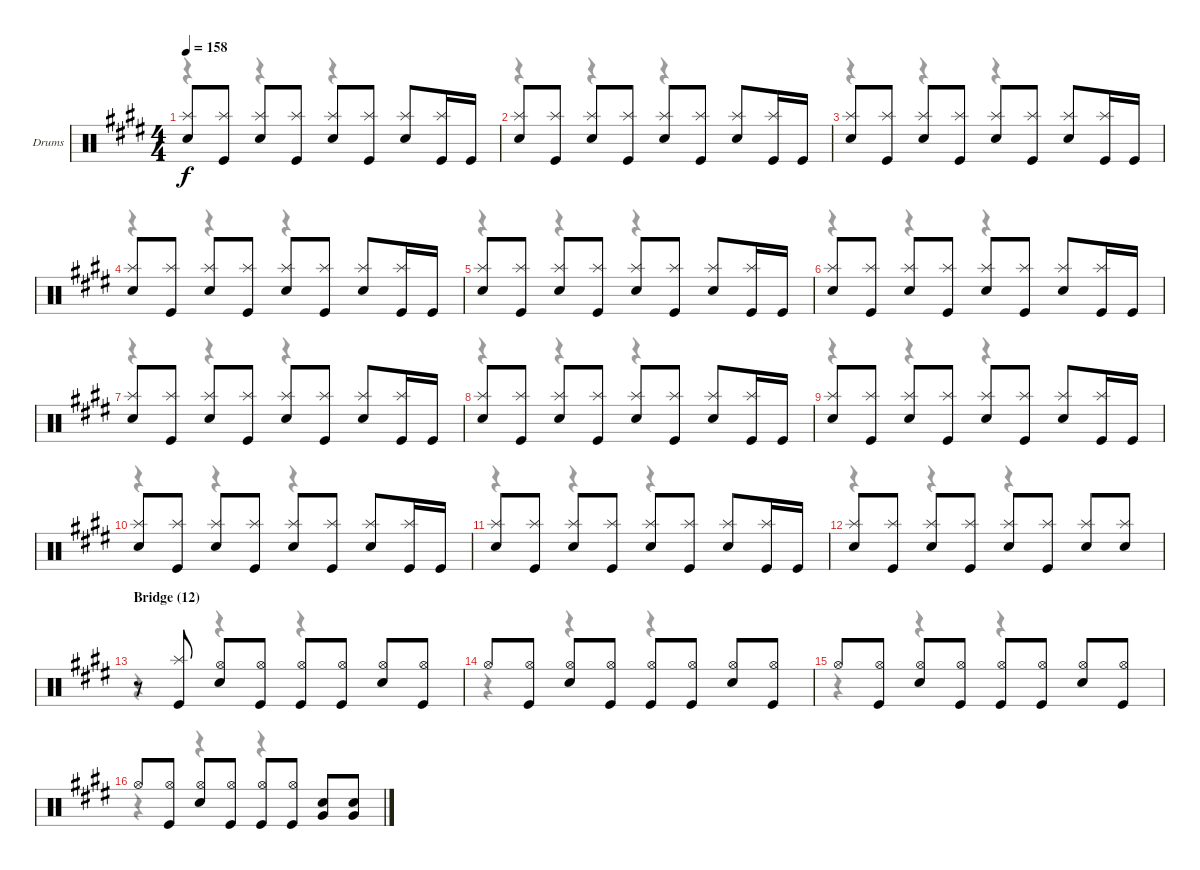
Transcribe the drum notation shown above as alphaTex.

\bracketExtendMode groupsimilarinstruments
\firstSystemTrackNameOrientation horizontal
\otherSystemsTrackNameOrientation horizontal
\track ("Drumkit" "Drums") {instrument percussion}
\staff {score}
\articulation defaults
\voice
\ts (4 4)
\tempo 158
\clef neutral
\ks e
("Splash (hit)" "Snare (hit) 2").8{dy f} ("Splash (hit)" "Kick (hit)").8 ("Splash (hit)" "Snare (hit) 2").8 ("Splash (hit)" "Kick (hit)").8 ("Splash (hit)" "Snare (hit) 2").8 ("Splash (hit)" "Kick (hit)").8 ("Splash (hit)" "Snare (hit) 2").8 ("Splash (hit)" "Kick (hit)").16 "Kick (hit)".16 |
("Splash (hit)" "Snare (hit) 2").8 ("Splash (hit)" "Kick (hit)").8 ("Splash (hit)" "Snare (hit) 2").8 ("Splash (hit)" "Kick (hit)").8 ("Splash (hit)" "Snare (hit) 2").8 ("Splash (hit)" "Kick (hit)").8 ("Splash (hit)" "Snare (hit) 2").8 ("Splash (hit)" "Kick (hit)").16 "Kick (hit)".16 |
("Splash (hit)" "Snare (hit) 2").8 ("Splash (hit)" "Kick (hit)").8 ("Splash (hit)" "Snare (hit) 2").8 ("Splash (hit)" "Kick (hit)").8 ("Splash (hit)" "Snare (hit) 2").8 ("Splash (hit)" "Kick (hit)").8 ("Splash (hit)" "Snare (hit) 2").8 ("Splash (hit)" "Kick (hit)").16 "Kick (hit)".16 |
("Splash (hit)" "Snare (hit) 2").8 ("Splash (hit)" "Kick (hit)").8 ("Splash (hit)" "Snare (hit) 2").8 ("Splash (hit)" "Kick (hit)").8 ("Splash (hit)" "Snare (hit) 2").8 ("Splash (hit)" "Kick (hit)").8 ("Splash (hit)" "Snare (hit) 2").8 ("Splash (hit)" "Kick (hit)").16 "Kick (hit)".16 |
("Splash (hit)" "Snare (hit) 2").8 ("Splash (hit)" "Kick (hit)").8 ("Splash (hit)" "Snare (hit) 2").8 ("Splash (hit)" "Kick (hit)").8 ("Splash (hit)" "Snare (hit) 2").8 ("Splash (hit)" "Kick (hit)").8 ("Splash (hit)" "Snare (hit) 2").8 ("Splash (hit)" "Kick (hit)").16 "Kick (hit)".16 |
("Splash (hit)" "Snare (hit) 2").8 ("Splash (hit)" "Kick (hit)").8 ("Splash (hit)" "Snare (hit) 2").8 ("Splash (hit)" "Kick (hit)").8 ("Splash (hit)" "Snare (hit) 2").8 ("Splash (hit)" "Kick (hit)").8 ("Splash (hit)" "Snare (hit) 2").8 ("Splash (hit)" "Kick (hit)").16 "Kick (hit)".16 |
("Splash (hit)" "Snare (hit) 2").8 ("Splash (hit)" "Kick (hit)").8 ("Splash (hit)" "Snare (hit) 2").8 ("Splash (hit)" "Kick (hit)").8 ("Splash (hit)" "Snare (hit) 2").8 ("Splash (hit)" "Kick (hit)").8 ("Splash (hit)" "Snare (hit) 2").8 ("Splash (hit)" "Kick (hit)").16 "Kick (hit)".16 |
("Splash (hit)" "Snare (hit) 2").8 ("Splash (hit)" "Kick (hit)").8 ("Splash (hit)" "Snare (hit) 2").8 ("Splash (hit)" "Kick (hit)").8 ("Splash (hit)" "Snare (hit) 2").8 ("Splash (hit)" "Kick (hit)").8 ("Splash (hit)" "Snare (hit) 2").8 ("Splash (hit)" "Kick (hit)").16 "Kick (hit)".16 |
("Splash (hit)" "Snare (hit) 2").8 ("Splash (hit)" "Kick (hit)").8 ("Splash (hit)" "Snare (hit) 2").8 ("Splash (hit)" "Kick (hit)").8 ("Splash (hit)" "Snare (hit) 2").8 ("Splash (hit)" "Kick (hit)").8 ("Splash (hit)" "Snare (hit) 2").8 ("Splash (hit)" "Kick (hit)").16 "Kick (hit)".16 |
("Splash (hit)" "Snare (hit) 2").8 ("Splash (hit)" "Kick (hit)").8 ("Splash (hit)" "Snare (hit) 2").8 ("Splash (hit)" "Kick (hit)").8 ("Splash (hit)" "Snare (hit) 2").8 ("Splash (hit)" "Kick (hit)").8 ("Splash (hit)" "Snare (hit) 2").8 ("Splash (hit)" "Kick (hit)").16 "Kick (hit)".16 |
("Splash (hit)" "Snare (hit) 2").8 ("Splash (hit)" "Kick (hit)").8 ("Splash (hit)" "Snare (hit) 2").8 ("Splash (hit)" "Kick (hit)").8 ("Splash (hit)" "Snare (hit) 2").8 ("Splash (hit)" "Kick (hit)").8 ("Splash (hit)" "Snare (hit) 2").8 ("Splash (hit)" "Kick (hit)").16 "Kick (hit)".16 |
("Splash (hit)" "Snare (hit) 2").8 ("Splash (hit)" "Kick (hit)").8 ("Splash (hit)" "Snare (hit) 2").8 ("Splash (hit)" "Kick (hit)").8 ("Splash (hit)" "Snare (hit) 2").8 ("Splash (hit)" "Kick (hit)").8 ("Splash (hit)" "Snare (hit) 2").8 ("Splash (hit)" "Snare (hit) 2").8 |
\section ("" "Bridge (12)")
r.8 ("Splash (hit)" "Kick (hit)").8 ("Hi-Hat (open)" "Snare (hit) 2").8 ("Hi-Hat (open)" "Kick (hit)").8 ("Hi-Hat (open)" "Kick (hit)").8 ("Hi-Hat (open)" "Kick (hit)").8 ("Hi-Hat (open)" "Snare (hit) 2").8 ("Hi-Hat (open)" "Kick (hit)").8 |
"Hi-Hat (open)".8 ("Hi-Hat (open)" "Kick (hit)").8 ("Hi-Hat (open)" "Snare (hit) 2").8 ("Hi-Hat (open)" "Kick (hit)").8 ("Hi-Hat (open)" "Kick (hit)").8 ("Hi-Hat (open)" "Kick (hit)").8 ("Hi-Hat (open)" "Snare (hit) 2").8 ("Hi-Hat (open)" "Kick (hit)").8 |
"Hi-Hat (open)".8 ("Hi-Hat (open)" "Kick (hit)").8 ("Hi-Hat (open)" "Snare (hit) 2").8 ("Hi-Hat (open)" "Kick (hit)").8 ("Hi-Hat (open)" "Kick (hit)").8 ("Hi-Hat (open)" "Kick (hit)").8 ("Hi-Hat (open)" "Snare (hit) 2").8 ("Hi-Hat (open)" "Kick (hit)").8 |
"Hi-Hat (open)".8 ("Hi-Hat (open)" "Kick (hit)").8 ("Hi-Hat (open)" "Snare (hit) 2").8 ("Hi-Hat (open)" "Kick (hit)").8 ("Hi-Hat (open)" "Kick (hit)").8 ("Hi-Hat (open)" "Kick (hit)").8 ("Very Low Tom (hit)" "Snare (hit) 2").8 ("Very Low Tom (hit)" "Snare (hit) 2").8
\voice
\clef neutral
\ottava regular
\simile none
\ks e
r.4{dy mf} r.4 r.4 |
r.4 r.4 r.4 |
r.4 r.4 r.4 |
r.4 r.4 r.4 |
r.4 r.4 r.4 |
r.4 r.4 r.4 |
r.4 r.4 r.4 |
r.4 r.4 r.4 |
r.4 r.4 r.4 |
r.4 r.4 r.4 |
r.4 r.4 r.4 |
r.4 r.4 r.4 |
r.4 r.4 r.4 |
r.4 r.4 r.4 |
r.4 r.4 r.4 |
r.4 r.4 r.4
